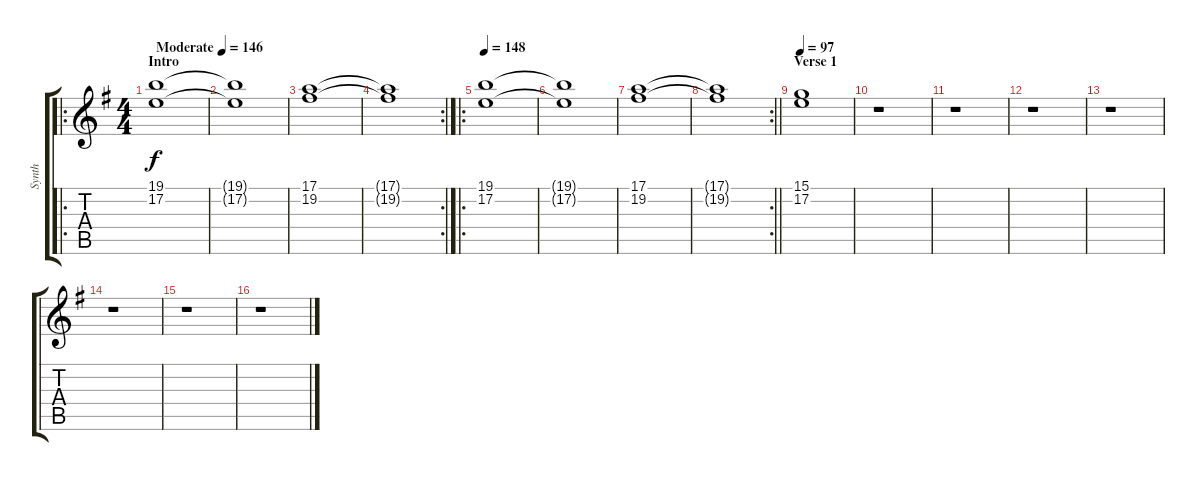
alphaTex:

\track ("Synth" "Synth") {instrument pad2warm}
\staff {score tabs}
\tuning (E4 B3 G3 D3 A2 E2) {hide}
\ro
\ts (4 4)
\section ("" "Intro")
\tempo (146 "Moderate")
\clef g2
\ks eminor
(19.1 17.2).1{dy f instrument pad2warm} |
(19.1{t} 17.2{t}).1 |
(17.1 19.2).1 |
\rc 2
(17.1{t} 19.2{t}).1 |
\ro
\tempo 148
(19.1 17.2).1 |
(19.1{t} 17.2{t}).1 |
(17.1 19.2).1 |
\rc 2
\barLineRight lightlight
(17.1{t} 19.2{t}).1 |
\section ("" "Verse 1")
\tempo 97
(15.1 17.2).1 |
r.1 |
r.1 |
r.1 |
r.1 |
r.1 |
r.1 |
r.1
